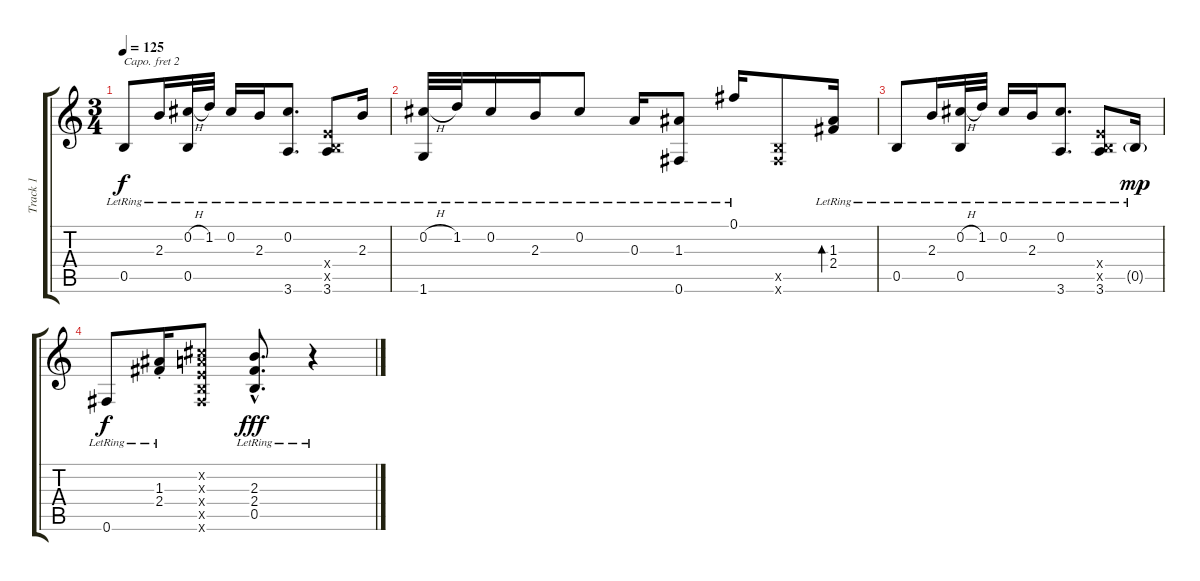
\track ("Track 1" "Track 1") {instrument acousticguitarsteel}
\staff {score tabs}
\capo 2
\tuning (E4 B3 G3 D3 A2 E2) {hide}
\ts (3 4)
\tempo 125
\clef g2
\ks c
0.5{lr}.8{dy f} 2.3{lr}.16 (0.2{h lr} 0.5{lr}).32 1.2{lr}.32 0.2{lr}.16 2.3{lr}.16 (0.2{lr} 3.6{lr}).8{d} (0.4{x} 0.5{x} 3.6{lr}).8 2.3{lr}.16 |
(0.2{h lr} 1.6{lr}).32 1.2{lr}.32 0.2{lr}.16 2.3{lr}.16 0.2{lr}.8 0.3{lr}.16 (1.3{lr} 0.6{lr}).8 0.1{lr}.16 (0.5{x} 0.6{x}).8 (1.3{lr} 2.4{lr}).16{bd 240} |
0.5{lr}.8 2.3{lr}.16 (0.2{h lr} 0.5{lr}).32 1.2{lr}.32 0.2{lr}.16 2.3{lr}.16 (0.2{lr} 3.6{lr}).8{d} (0.4{x} 0.5{x} 3.6{lr}).8 0.5{g lr}.16{dy mp} |
0.6{lr}.8{dy f} (1.3{st lr} 2.4{st lr}).16 (0.2{x} 0.3{x} 0.4{x} 0.5{x} 0.6{x}).8 (2.3{hac lr} 2.4{hac lr} 0.5{hac lr}).8{d dy fff} r.4
